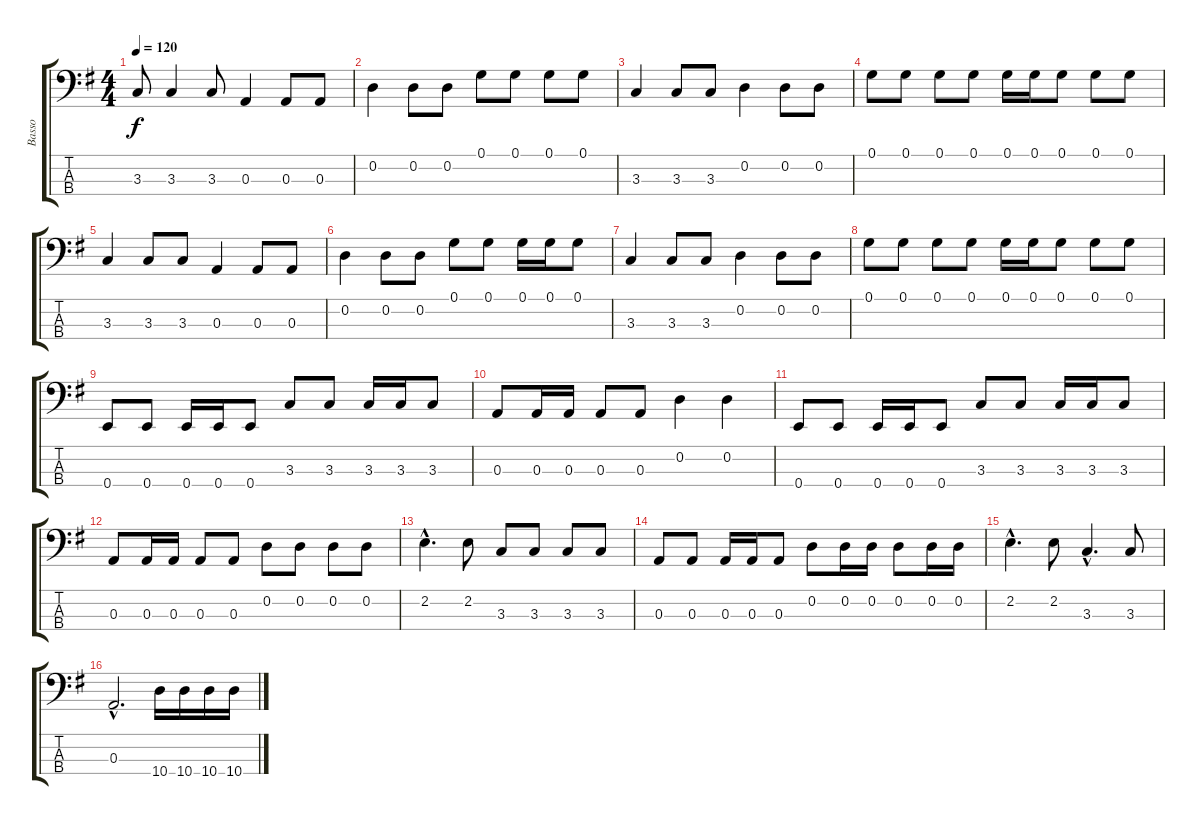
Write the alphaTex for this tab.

\track ("Basso" "Basso") {instrument electricbassfinger}
\staff {score tabs}
\tuning (G2 D2 A1 E1) {hide}
\ts (4 4)
\tempo 120
\clef f4
\ks g
3.3.8{dy f} 3.3.4 3.3.8 0.3.4 0.3.8 0.3.8 |
0.2.4 0.2.8 0.2.8 0.1.8 0.1.8 0.1.8 0.1.8 |
3.3.4 3.3.8 3.3.8 0.2.4 0.2.8 0.2.8 |
0.1.8 0.1.8 0.1.8 0.1.8 0.1.16 0.1.16 0.1.8 0.1.8 0.1.8 |
3.3.4 3.3.8 3.3.8 0.3.4 0.3.8 0.3.8 |
0.2.4 0.2.8 0.2.8 0.1.8 0.1.8 0.1.16 0.1.16 0.1.8 |
3.3.4 3.3.8 3.3.8 0.2.4 0.2.8 0.2.8 |
0.1.8 0.1.8 0.1.8 0.1.8 0.1.16 0.1.16 0.1.8 0.1.8 0.1.8 |
0.4.8 0.4.8 0.4.16 0.4.16 0.4.8 3.3.8 3.3.8 3.3.16 3.3.16 3.3.8 |
0.3.8 0.3.16 0.3.16 0.3.8 0.3.8 0.2.4 0.2.4 |
0.4.8 0.4.8 0.4.16 0.4.16 0.4.8 3.3.8 3.3.8 3.3.16 3.3.16 3.3.8 |
0.3.8 0.3.16 0.3.16 0.3.8 0.3.8 0.2.8 0.2.8 0.2.8 0.2.8 |
2.2{hac}.4{d} 2.2.8 3.3.8 3.3.8 3.3.8 3.3.8 |
0.3.8 0.3.8 0.3.16 0.3.16 0.3.8 0.2.8 0.2.16 0.2.16 0.2.8 0.2.16 0.2.16 |
2.2{hac}.4{d} 2.2.8 3.3{hac}.4{d} 3.3.8 |
0.3{hac}.2{d} 10.4.16 10.4.16 10.4.16 10.4.16
